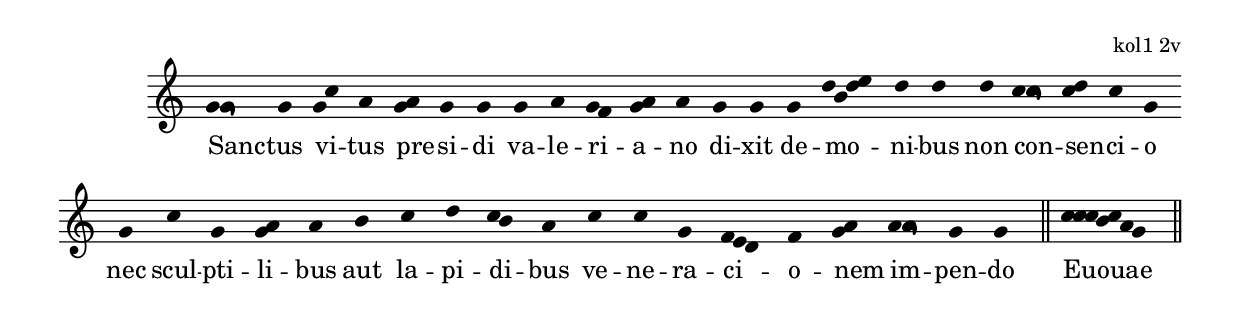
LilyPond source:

\version "2.19.32"

\include "../lib/synopsis.ily"

\score {
  \transpose c c' {
    \plainchant
    \melisma { g \strophicus g } g \bar "" \melisma { g c' } a \bar "" \melisma { g a } g g \bar "" g a \melisma { g f } \melisma { g a } a \bar "" g g \bar "" g \melisma { d' b d' e' } d' d' \bar "" d' \bar "" \melisma { c' \strophicus c' } \melisma { c' d' } c' g \bar "" g \bar "" c' g \melisma { g a } a \bar "" b \bar "" c' d' \melisma { c' b } a \bar "" c' c' \bar "" g \melisma { f e d } f \melisma { g a } \bar "" \melisma { a \strophicus a } g g \bar "||" \melisma { c' c' c' b c' a g } \bar "||"
  }
  \addlyrics {
    Sanc -- tus vi -- tus pre -- si -- di va -- le -- ri -- a -- no di -- xit de -- mo -- ni -- bus non con -- sen -- ci -- o nec scul -- pti -- li -- bus aut la -- pi -- di -- bus ve -- ne --  ra -- ci -- o -- nem im -- pen -- do Euouae
  }
  \header {
    fontes = "kol1 2v"
  }
}
